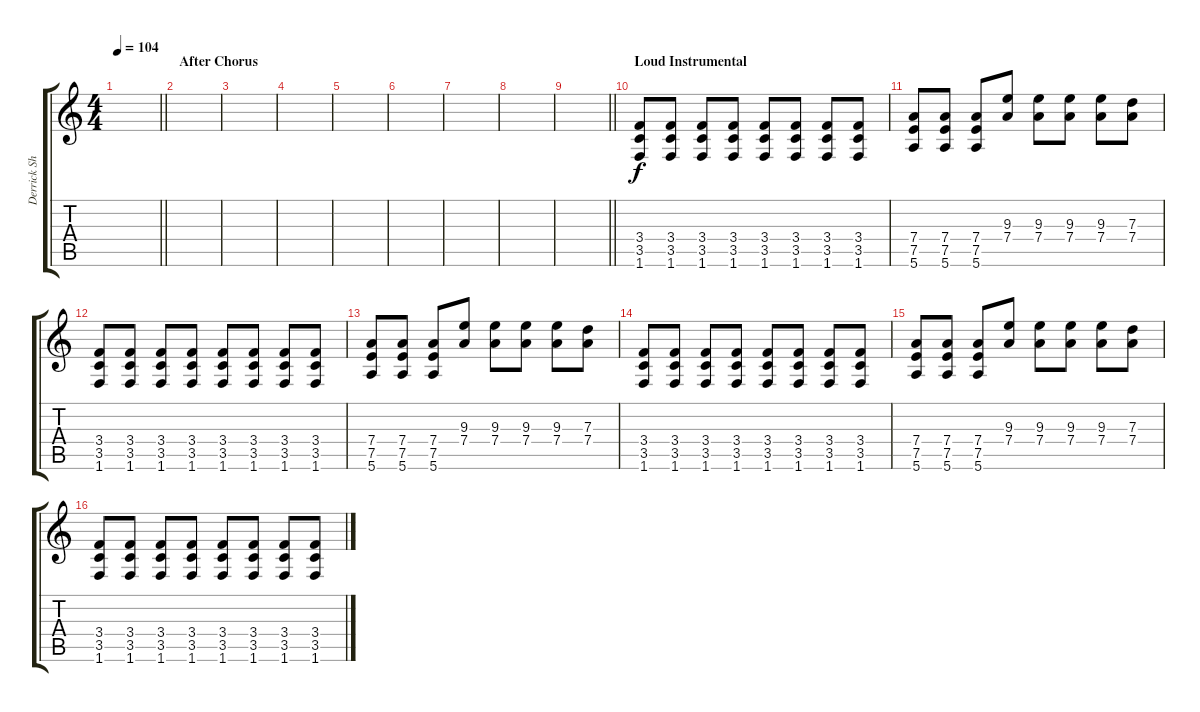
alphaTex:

\track ("Derrick Sherman 2 - Guitar" "Derrick Sh") {instrument overdrivenguitar}
\staff {score tabs}
\tuning (E4 B3 G3 D3 A2 E2) {hide}
\ts (4 4)
\tempo 104
\clef g2
\barLineRight lightlight
\ks c
|
\section ("" "After Chorus")
|
|
|
|
|
|
|
\barLineRight lightlight
|
\section ("" "Loud Instrumental")
(3.4 3.5 1.6).8 (3.4 3.5 1.6).8 (3.4 3.5 1.6).8 (3.4 3.5 1.6).8 (3.4 3.5 1.6).8 (3.4 3.5 1.6).8 (3.4 3.5 1.6).8 (3.4 3.5 1.6).8 |
(7.4 7.5 5.6).8 (7.4 7.5 5.6).8 (7.4 7.5 5.6).8 (9.3 7.4).8 (9.3 7.4).8 (9.3 7.4).8 (9.3 7.4).8 (7.3 7.4).8 |
(3.4 3.5 1.6).8 (3.4 3.5 1.6).8 (3.4 3.5 1.6).8 (3.4 3.5 1.6).8 (3.4 3.5 1.6).8 (3.4 3.5 1.6).8 (3.4 3.5 1.6).8 (3.4 3.5 1.6).8 |
(7.4 7.5 5.6).8 (7.4 7.5 5.6).8 (7.4 7.5 5.6).8 (9.3 7.4).8 (9.3 7.4).8 (9.3 7.4).8 (9.3 7.4).8 (7.3 7.4).8 |
(3.4 3.5 1.6).8 (3.4 3.5 1.6).8 (3.4 3.5 1.6).8 (3.4 3.5 1.6).8 (3.4 3.5 1.6).8 (3.4 3.5 1.6).8 (3.4 3.5 1.6).8 (3.4 3.5 1.6).8 |
(7.4 7.5 5.6).8 (7.4 7.5 5.6).8 (7.4 7.5 5.6).8 (9.3 7.4).8 (9.3 7.4).8 (9.3 7.4).8 (9.3 7.4).8 (7.3 7.4).8 |
(3.4 3.5 1.6).8 (3.4 3.5 1.6).8 (3.4 3.5 1.6).8 (3.4 3.5 1.6).8 (3.4 3.5 1.6).8 (3.4 3.5 1.6).8 (3.4 3.5 1.6).8 (3.4 3.5 1.6).8
